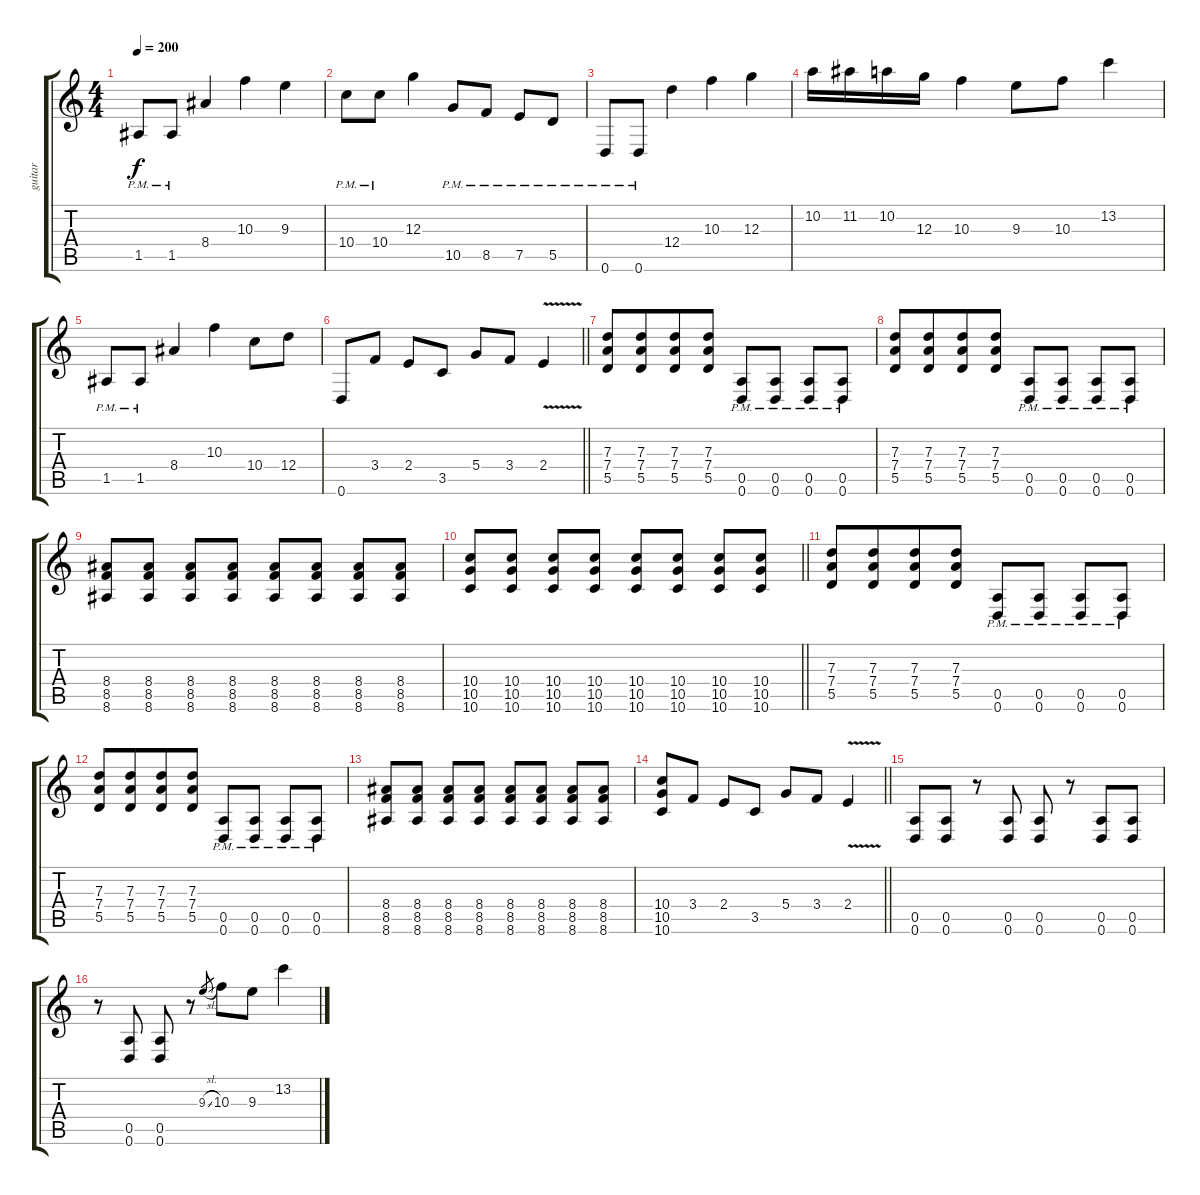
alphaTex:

\track ("guitar" "guitar") {instrument distortionguitar}
\staff {score tabs}
\tuning (E4 B3 G3 D3 A2 D2) {hide}
\ts (4 4)
\tempo 200
\clef g2
\ks c
1.5{pm}.8{dy f} 1.5{pm}.8 8.4.4 10.3.4 9.3.4 |
10.4{pm}.8 10.4{pm}.8 12.3.4 10.5{pm}.8 8.5{pm}.8 7.5{pm}.8 5.5{pm}.8 |
0.6{pm}.8 0.6{pm}.8 12.4.4 10.3.4 12.3.4 |
10.2.16 11.2.16 10.2.16 12.3.16 10.3.4 9.3.8 10.3.8 13.2.4 |
1.5{pm}.8 1.5{pm}.8 8.4.4 10.3.4 10.4.8 12.4.8 |
\barLineRight lightlight
0.6.8 3.4.8 2.4.8 3.5.8 5.4.8 3.4.8 2.4{v}.4 |
\section ("" "")
(7.3 7.4 5.5).8{beam Up beam merge} (7.3 7.4 5.5).8{beam Up beam merge} (7.3 7.4 5.5).8{beam Up beam merge} (7.3 7.4 5.5).8{beam Up} (0.5{pm} 0.6{pm}).8 (0.5{pm} 0.6{pm}).8 (0.5{pm} 0.6{pm}).8 (0.5{pm} 0.6{pm}).8 |
(7.3 7.4 5.5).8{beam Up beam merge} (7.3 7.4 5.5).8{beam Up beam merge} (7.3 7.4 5.5).8{beam Up beam merge} (7.3 7.4 5.5).8{beam Up} (0.5{pm} 0.6{pm}).8 (0.5{pm} 0.6{pm}).8 (0.5{pm} 0.6{pm}).8 (0.5{pm} 0.6{pm}).8 |
(8.4 8.5 8.6).8 (8.4 8.5 8.6).8 (8.4 8.5 8.6).8 (8.4 8.5 8.6).8 (8.4 8.5 8.6).8 (8.4 8.5 8.6).8 (8.4 8.5 8.6).8 (8.4 8.5 8.6).8 |
\barLineRight lightlight
(10.4 10.5 10.6).8 (10.4 10.5 10.6).8 (10.4 10.5 10.6).8 (10.4 10.5 10.6).8 (10.4 10.5 10.6).8 (10.4 10.5 10.6).8 (10.4 10.5 10.6).8 (10.4 10.5 10.6).8 |
(7.3 7.4 5.5).8{beam Up beam merge} (7.3 7.4 5.5).8{beam Up beam merge} (7.3 7.4 5.5).8{beam Up beam merge} (7.3 7.4 5.5).8{beam Up} (0.5{pm} 0.6{pm}).8 (0.5{pm} 0.6{pm}).8 (0.5{pm} 0.6{pm}).8 (0.5{pm} 0.6{pm}).8 |
(7.3 7.4 5.5).8{beam Up beam merge} (7.3 7.4 5.5).8{beam Up beam merge} (7.3 7.4 5.5).8{beam Up beam merge} (7.3 7.4 5.5).8{beam Up} (0.5{pm} 0.6{pm}).8 (0.5{pm} 0.6{pm}).8 (0.5{pm} 0.6{pm}).8 (0.5{pm} 0.6{pm}).8 |
(8.4 8.5 8.6).8 (8.4 8.5 8.6).8 (8.4 8.5 8.6).8 (8.4 8.5 8.6).8 (8.4 8.5 8.6).8 (8.4 8.5 8.6).8 (8.4 8.5 8.6).8 (8.4 8.5 8.6).8 |
\barLineRight lightlight
(10.4 10.5 10.6).8 3.4.8 2.4.8 3.5.8 5.4.8 3.4.8 2.4{v}.4 |
\section ("" "")
(0.5 0.6).8 (0.5 0.6).8 r.8 (0.5 0.6).8 (0.5 0.6).8 r.8 (0.5 0.6).8 (0.5 0.6).8 |
r.8 (0.5 0.6).8 (0.5 0.6).8 r.8 9.3{sl}.8{gr} 10.3.8 9.3.8 13.2.4
